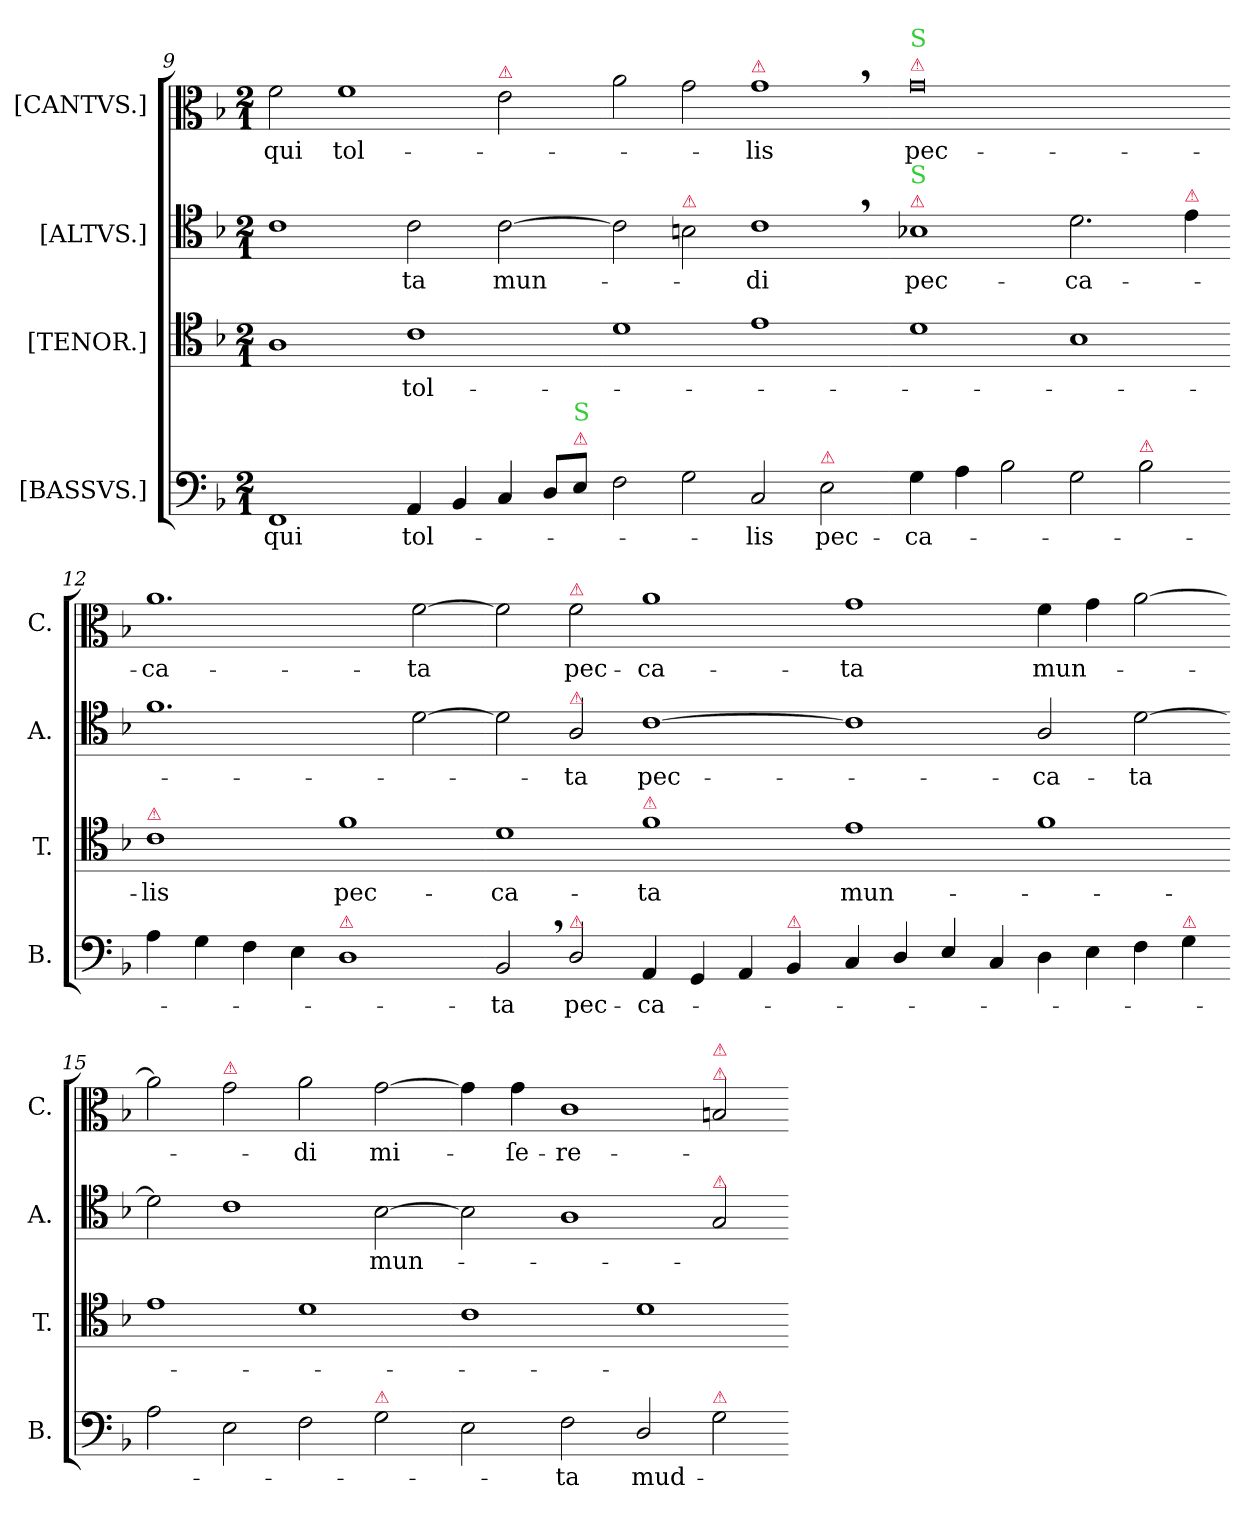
**kern	**text	**kern	**text	**kern	**text	**kern	**text
*part4	*part4	*part3	*part3	*part2	*part2	*part1	*part1
*staff4	*staff4	*staff3	*staff3	*staff2	*staff2	*staff1	*staff1
*I"[BASSVS.]	*	*I"[TENOR.]	*	*I"[ALTVS.]	*	*I"[CANTVS.]	*
*I'B.	*	*I'T.	*	*I'A.	*	*I'C.	*
*clefF4	*	*clefC4	*	*clefC4	*	*clefC3	*
*k[b-]	*	*k[b-]	*	*k[b-]	*	*k[b-]	*
*M2/1	*	*M2/1	*	*M2/1	*	*M2/1	*
=9	=9	=9	=9	=9	=9	=9	=9
1FF/	qui	1A\	.	1c\	.	2f\	qui
.	.	.	.	.	.	1f\	tol-
4AA/	tol-	1c\	tol-	2c\	-ta	.	.
4BB-/	.	.	.	.	.	.	.
!	!	!	!	!	!	!LO:TX:a:color=crimson:t=⚠	!
4C/	.	.	.	[2c\	mun-	2e\	.
8D/L	.	.	.	.	.	.	.
!LO:TX:a:color=crimson:t=⚠	!	!	!	!	!	!	!
!LO:TX:a:color=limegreen:t=S	!	!	!	!	!	!	!
8E/J	.	.	.	.	.	.	.
=10-	=10-	=10-	=10-	=10-	=10-	=10-	=10-
2F\	.	1d\	.	2c\]	.	2a\	.
!	!	!	!	!LO:TX:a:color=crimson:t=⚠	!	!	!
2G\	.	.	.	2Bn\	.	2g\	.
!	!	!	!	!	!	!LO:TX:a:color=crimson:t=⚠	!
2C/	-lis	1e\	.	1c,\	-di	1g,\	-lis
!LO:TX:a:color=crimson:t=⚠	!	!	!	!	!	!	!
2E\	pec-	.	.	.	.	.	.
=11-	=11-	=11-	=11-	=11-	=11-	=11-	=11-
!	!	!	!	!	!	!LO:TX:a:color=crimson:t=⚠	!
!	!	!	!	!	!	!LO:TX:a:color=limegreen:t=S	!
!	!	!	!	!LO:TX:a:color=crimson:t=⚠	!	!	!
!	!	!	!	!LO:TX:a:color=limegreen:t=S	!	!	!
4G\	-ca-	1d\	.	1B-X\	pec-	0g\	pec-
4A\	.	.	.	.	.	.	.
2B-\	.	.	.	.	.	.	.
2G\	.	1B-\	.	2.d\	-ca-	.	.
!LO:TX:a:color=crimson:t=⚠	!	!	!	!	!	!	!
2B-\	.	.	.	.	.	.	.
!	!	!	!	!LO:TX:a:color=crimson:t=⚠	!	!	!
.	.	.	.	4e\	.	.	.
=12-	=12-	=12-	=12-	=12-	=12-	=12-	=12-
!	!	!LO:TX:a:color=crimson:t=⚠	!	!	!	!	!
4A\	.	1c\	-lis	1.f\	.	1.a\	-ca-
4G\	.	.	.	.	.	.	.
4F\	.	.	.	.	.	.	.
4E\	.	.	.	.	.	.	.
!LO:TX:a:color=crimson:t=⚠	!	!	!	!	!	!	!
1D\	.	1f\	pec-	.	.	.	.
.	.	.	.	[2d\	.	[2f\	-ta
=13-	=13-	=13-	=13-	=13-	=13-	=13-	=13-
2BB-,/	-ta	1d\	-ca-	2d\]	.	2f\]	.
!	!	!	!	!	!	!LO:TX:a:color=crimson:t=⚠	!
!	!	!	!	!LO:TX:a:color=crimson:t=⚠	!	!	!
!LO:TX:a:color=crimson:t=⚠	!	!	!	!	!	!	!
2D/	pec-	.	.	2A/	-ta	2f\	pec-
!	!	!LO:TX:a:color=crimson:t=⚠	!	!	!	!	!
4AA/	-ca-	1f\	-ta	[1c\	pec-	1a\	-ca-
4GG/	.	.	.	.	.	.	.
4AA/	.	.	.	.	.	.	.
!LO:TX:a:color=crimson:t=⚠	!	!	!	!	!	!	!
4BB-/	.	.	.	.	.	.	.
=14-	=14-	=14-	=14-	=14-	=14-	=14-	=14-
4C/	.	1e\	mun-	1c\]	.	1g\	-ta
4D/	.	.	.	.	.	.	.
4E/	.	.	.	.	.	.	.
4C/	.	.	.	.	.	.	.
4D\	.	1f\	.	2A/	-ca-	4f\	mun-
4E\	.	.	.	.	.	4g\	.
4F\	.	.	.	[2d\	-ta	[2a\	.
!LO:TX:a:color=crimson:t=⚠	!	!	!	!	!	!	!
4G\	.	.	.	.	.	.	.
=15-	=15-	=15-	=15-	=15-	=15-	=15-	=15-
2A\	.	1e\	.	2d\]	.	2a\]	.
!	!	!	!	!	!	!LO:TX:a:color=crimson:t=⚠	!
2E\	.	.	.	1c\	.	2g\	.
2F\	.	1d\	.	.	.	2a\	-di
!LO:TX:a:color=crimson:t=⚠	!	!	!	!	!	!	!
2G\	.	.	.	[2B-\	mun-	[2g\	mi-
=16-	=16-	=16-	=16-	=16-	=16-	=16-	=16-
2E\	.	1c\	.	2B-\]	.	4g\]	.
.	.	.	.	.	.	4g\	-ſe-
2F\	-ta	.	.	1A\	.	1c\	-re-
2D/	mud-	1d\	.	.	.	.	.
!	!	!	!	!	!	!LO:TX:a:color=crimson:t=⚠	!
!	!	!	!	!	!	!LO:TX:a:color=crimson:t=⚠	!
!	!	!	!	!LO:TX:a:color=crimson:t=⚠	!	!	!
!LO:TX:a:color=crimson:t=⚠	!	!	!	!	!	!	!
2G\	.	.	.	2G/	.	2Bn/	.
=-	=-	=-	=-	=-	=-	=-	=-
*-	*-	*-	*-	*-	*-	*-	*-
